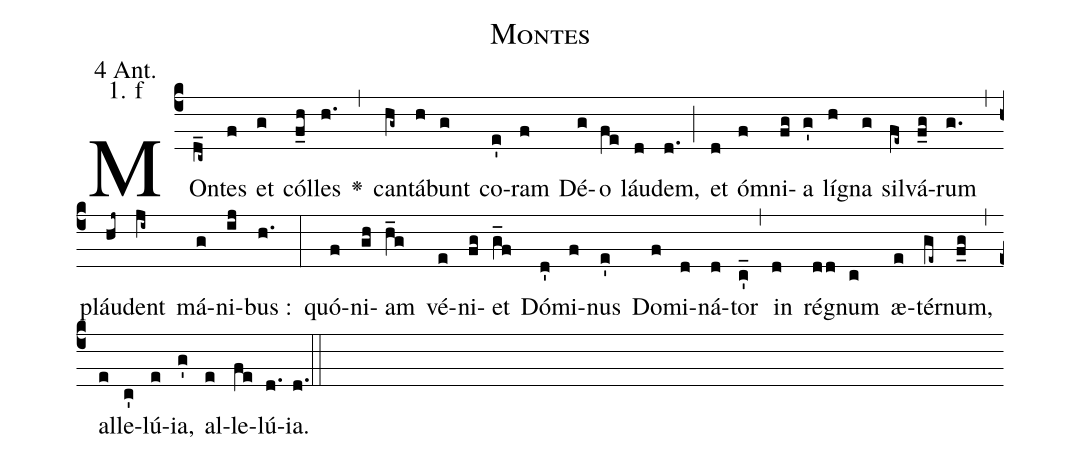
name: Montes;
office-part: 4 Antiphon;
mode: 1f;
annotation: 4 Ant.;
annotation: 1. f;
def-m1:}{\greseteolcustos{manual}{;
def-m2:\ifx\breakbeforeEuouae\undefined\else;
def-m3:\fi}\ifx\noeuouae\undefined\def\noeuouae{F}\fi\if\noeuouae F{;
def-m4:}\fi;
%%
% The syntax in this part is called gabc. Please refer to http://home.gna.org/gregorio/gabc/#basis

(c4)MOn(d_c~)tes(f) et(g) cól(f_h)les(h.) <v>\greheightstar</v>(,)
can(hg~)tá(h)bunt(g) co(e')ram(f) Dé(g)o(fe) láu(d)dem,(d.) (;)
et(d) óm(f)ni(fg)a(g') lí(h)gna(g) sil(fe~)vá(f_g)rum(g.) (,)
pláu(hj~)dent(ji~) má(g)ni(ij)bus :(h.) (:)
quó(f)ni(gh)am(h_g) vé(e)ni(fg)et(g_f) Dó(d')mi(f)nus(e') Do(f)mi(d)ná(d)tor(c'_) (,)
in(d) ré(dd)gnum(c) æ(e)tér(ge~)num,(f_g) (,)
al(e)le(c')lú(e)ia,(g') al(e)le(fe)lú(d.[em1])ia.(d.) (::[em2]z[em3])

E(h) u(h) o(g) u(f) a(gh) e.(gf..) (::[em4])
